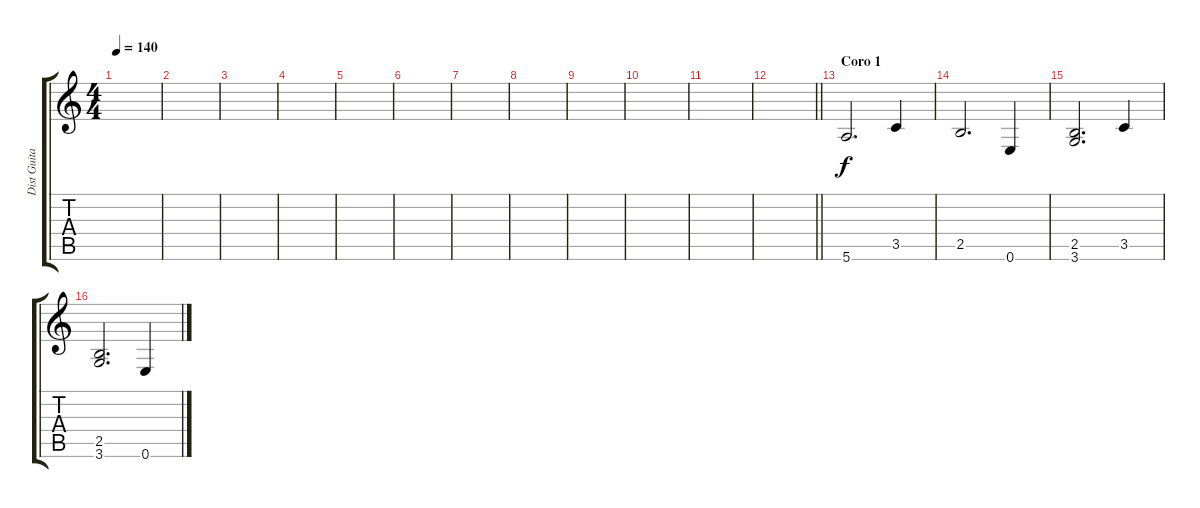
\track ("Dist Guitar" "Dist Guita") {instrument distortionguitar}
\staff {score tabs}
\tuning (E4 B3 G3 D3 A2 E2) {hide}
\ts (4 4)
\tempo 140
\clef g2
\ks c
|
|
|
|
|
|
|
|
|
|
|
\barLineRight lightlight
|
\section ("" "Coro 1")
5.6.2{d} 3.5.4 |
2.5.2{d} 0.6.4 |
(2.5 3.6).2{d} 3.5.4 |
(2.5 3.6).2{d} 0.6.4
